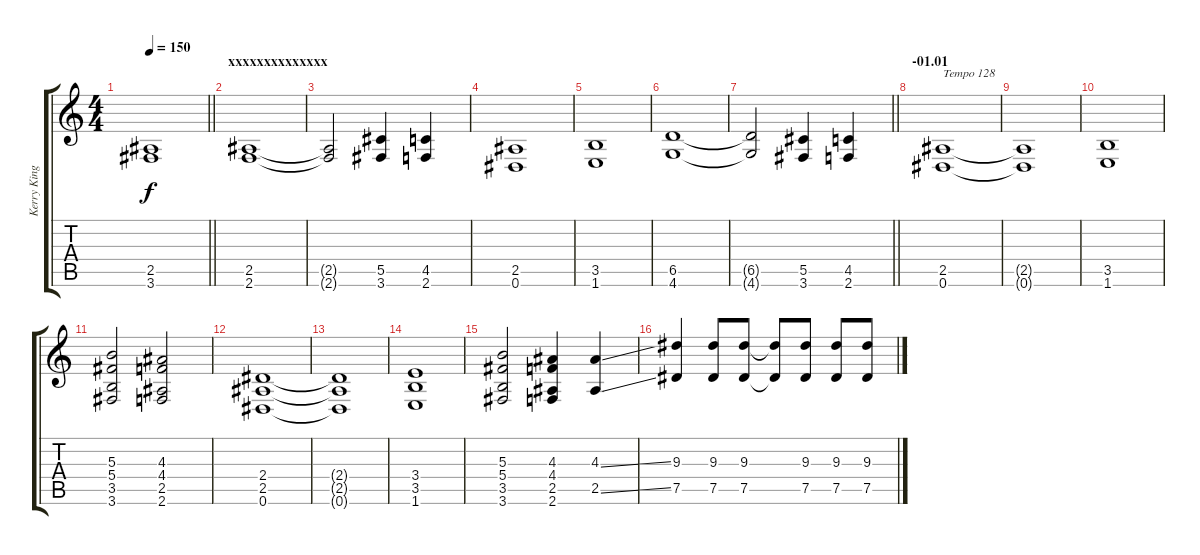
\track ("Kerry King" "Kerry King") {instrument distortionguitar}
\staff {score tabs}
\tuning (Eb4 Bb3 Gb3 Db3 Ab2 Eb2) {hide}
\ts (4 4)
\tempo 150
\clef g2
\barLineRight lightlight
\ks c
(2.5 3.6).1{dy f} |
\section ("" "xxxxxxxxxxxxxx")
(2.5 2.6).1 |
(2.5{t} 2.6{t}).2 (5.5 3.6).4 (4.5 2.6).4 |
(2.5 0.6).1 |
(3.5 1.6).1 |
(6.5 4.6).1 |
\barLineRight lightlight
(6.5{t} 4.6{t}).2 (5.5 3.6).4 (4.5 2.6).4 |
\section ("" "-01.01")
(2.5 0.6).1{txt "Tempo 128"} |
(2.5{t} 0.6{t}).1 |
(3.5 1.6).1 |
(5.3 5.4 3.5 3.6).2 (4.3 4.4 2.5 2.6).2 |
(2.4 2.5 0.6).1 |
(2.4{t} 2.5{t} 0.6{t}).1 |
(3.4 3.5 1.6).1 |
(5.3 5.4 3.5 3.6).2 (4.3 4.4 2.5 2.6).4 (4.3{ss} 2.5{ss}).4 |
(9.3 7.5).4 (9.3 7.5).8 (9.3 7.5).8 (9.3{t} 7.5{t}).8 (9.3 7.5).8 (9.3 7.5).8 (9.3 7.5).8
